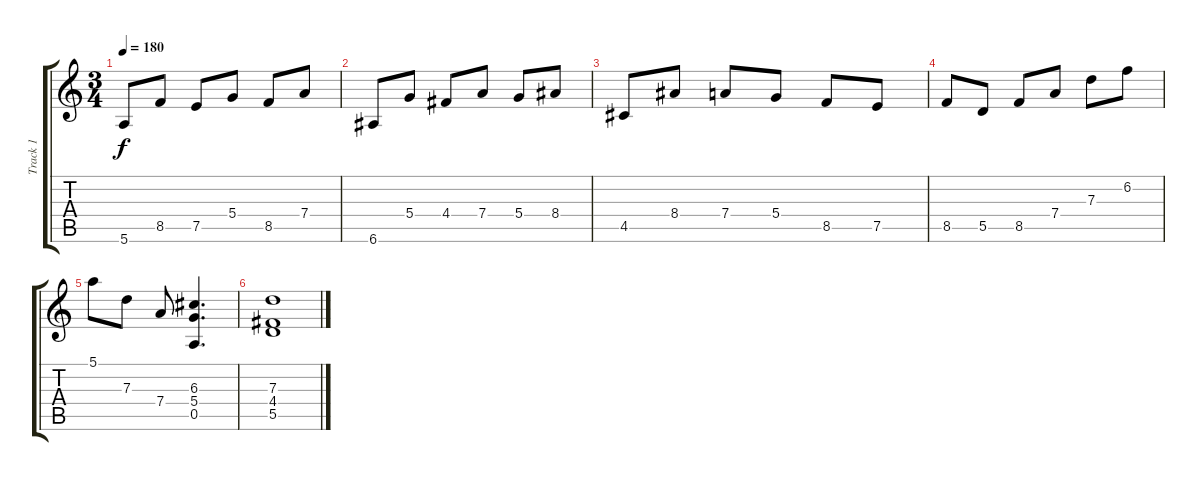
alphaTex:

\track ("Track 1" "Track 1") {instrument acousticguitarsteel}
\staff {score tabs}
\tuning (E4 B3 G3 D3 A2 E2) {hide}
\ts (3 4)
\tempo 180
\clef g2
\ks c
5.6.8{dy f} 8.5.8 7.5.8 5.4.8 8.5.8 7.4.8 |
6.6.8 5.4.8 4.4.8 7.4.8 5.4.8 8.4.8 |
4.5.8 8.4.8 7.4.8 5.4.8 8.5.8 7.5.8 |
8.5.8 5.5.8 8.5.8 7.4.8 7.3.8 6.2.8 |
5.1.8 7.3.8 7.4.8 (6.3 5.4 0.5).4{d} |
(7.3 4.4 5.5).1
